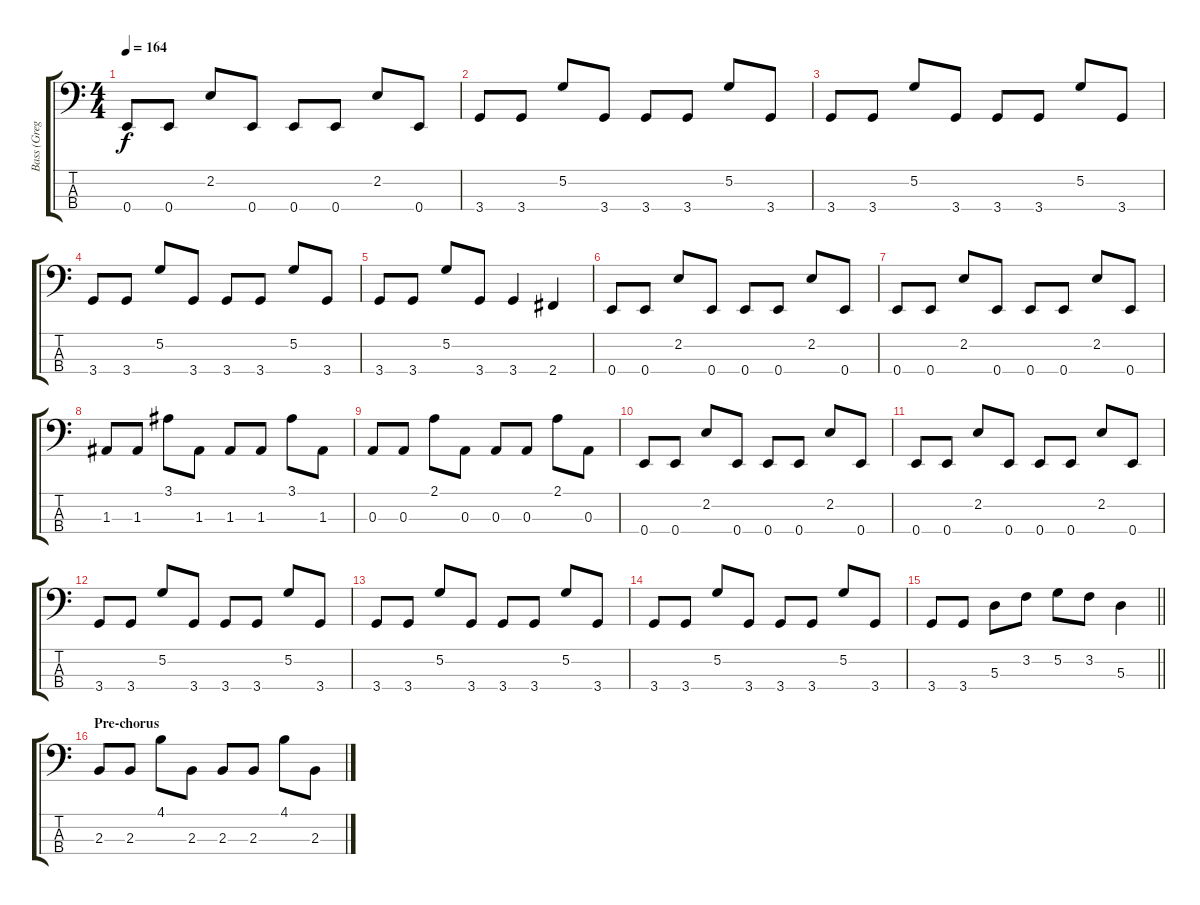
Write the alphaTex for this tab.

\track ("Bass (Greg Smith)" "Bass (Greg") {instrument electricbassfinger}
\staff {score tabs}
\tuning (G2 D2 A1 E1) {hide}
\ts (4 4)
\tempo 164
\clef f4
\ks c
0.4.8{dy f} 0.4.8 2.2.8 0.4.8 0.4.8 0.4.8 2.2.8 0.4.8 |
3.4.8 3.4.8 5.2.8 3.4.8 3.4.8 3.4.8 5.2.8 3.4.8 |
3.4.8 3.4.8 5.2.8 3.4.8 3.4.8 3.4.8 5.2.8 3.4.8 |
3.4.8 3.4.8 5.2.8 3.4.8 3.4.8 3.4.8 5.2.8 3.4.8 |
3.4.8 3.4.8 5.2.8 3.4.8 3.4.4 2.4.4 |
0.4.8 0.4.8 2.2.8 0.4.8 0.4.8 0.4.8 2.2.8 0.4.8 |
0.4.8 0.4.8 2.2.8 0.4.8 0.4.8 0.4.8 2.2.8 0.4.8 |
1.3.8 1.3.8 3.1.8 1.3.8 1.3.8 1.3.8 3.1.8 1.3.8 |
0.3.8 0.3.8 2.1.8 0.3.8 0.3.8 0.3.8 2.1.8 0.3.8 |
0.4.8 0.4.8 2.2.8 0.4.8 0.4.8 0.4.8 2.2.8 0.4.8 |
0.4.8 0.4.8 2.2.8 0.4.8 0.4.8 0.4.8 2.2.8 0.4.8 |
3.4.8 3.4.8 5.2.8 3.4.8 3.4.8 3.4.8 5.2.8 3.4.8 |
3.4.8 3.4.8 5.2.8 3.4.8 3.4.8 3.4.8 5.2.8 3.4.8 |
3.4.8 3.4.8 5.2.8 3.4.8 3.4.8 3.4.8 5.2.8 3.4.8 |
\barLineRight lightlight
3.4.8 3.4.8 5.3.8 3.2.8 5.2.8 3.2.8 5.3.4 |
\section ("" "Pre-chorus")
2.3.8 2.3.8 4.1.8 2.3.8 2.3.8 2.3.8 4.1.8 2.3.8
